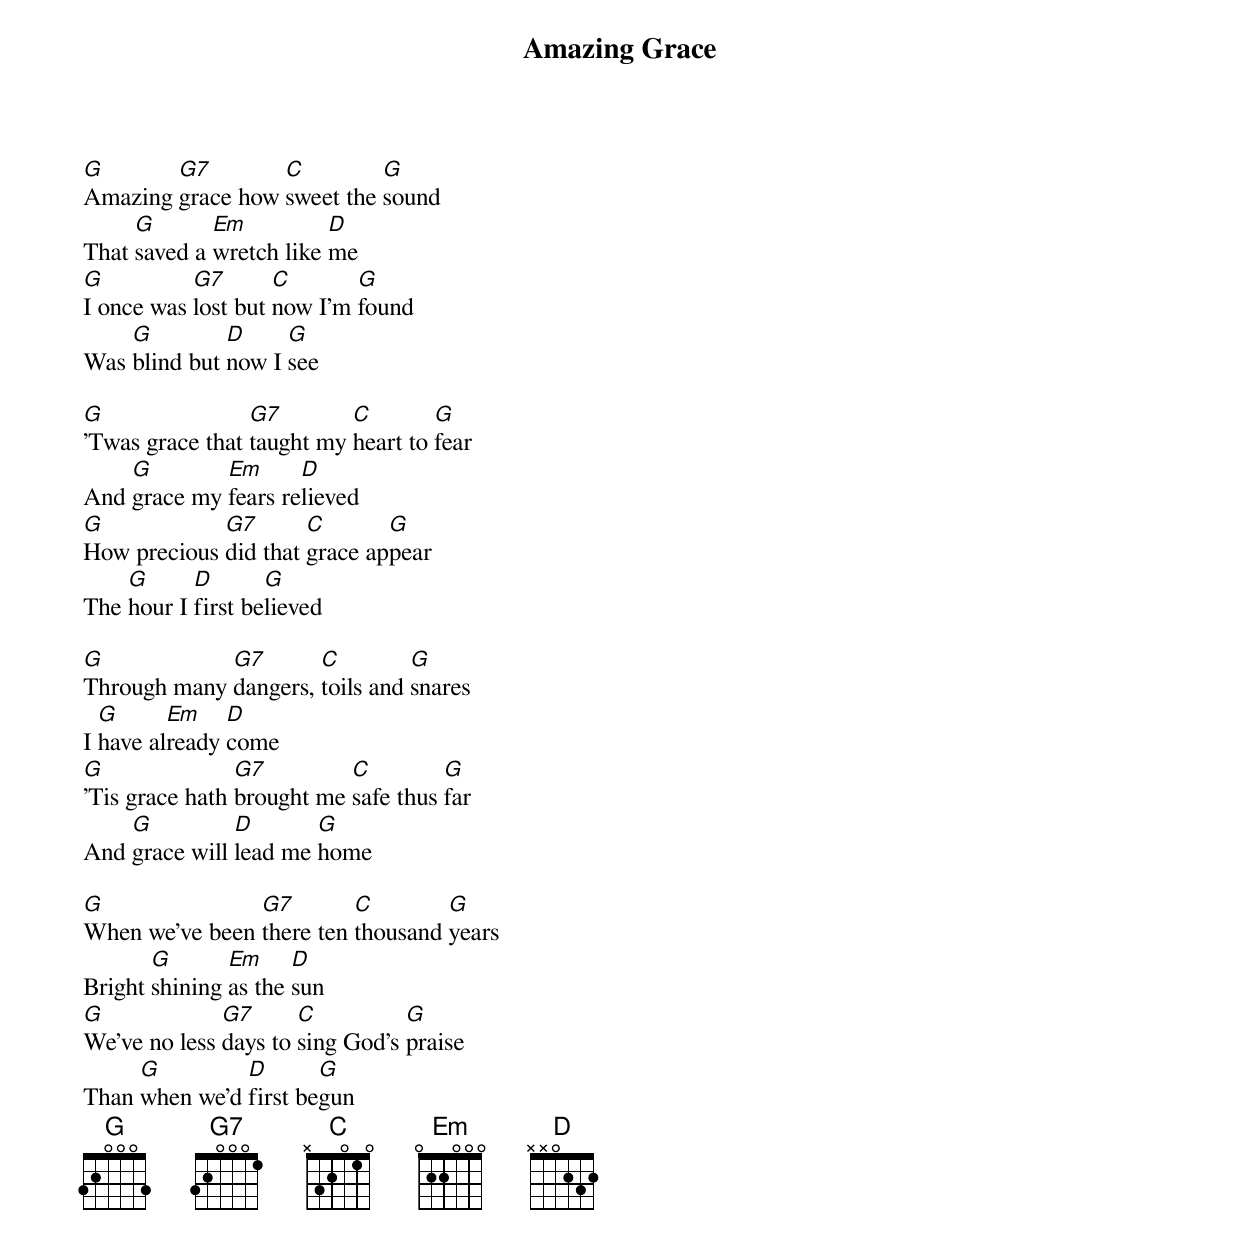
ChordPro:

{title: Amazing Grace}
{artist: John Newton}
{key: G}

[G]Amazing [G7]grace how [C]sweet the [G]sound
That [G]saved a [Em]wretch like [D]me
[G]I once was [G7]lost but [C]now I'm [G]found
Was [G]blind but [D]now I [G]see

[G]'Twas grace that [G7]taught my [C]heart to [G]fear
And [G]grace my [Em]fears re[D]lieved
[G]How precious [G7]did that [C]grace ap[G]pear
The [G]hour I [D]first be[G]lieved

[G]Through many [G7]dangers, [C]toils and [G]snares
I [G]have al[Em]ready [D]come
[G]'Tis grace hath [G7]brought me [C]safe thus [G]far
And [G]grace will [D]lead me [G]home

[G]When we've been [G7]there ten [C]thousand [G]years
Bright [G]shining [Em]as the [D]sun
[G]We've no less [G7]days to [C]sing God's [G]praise
Than [G]when we'd [D]first be[G]gun
